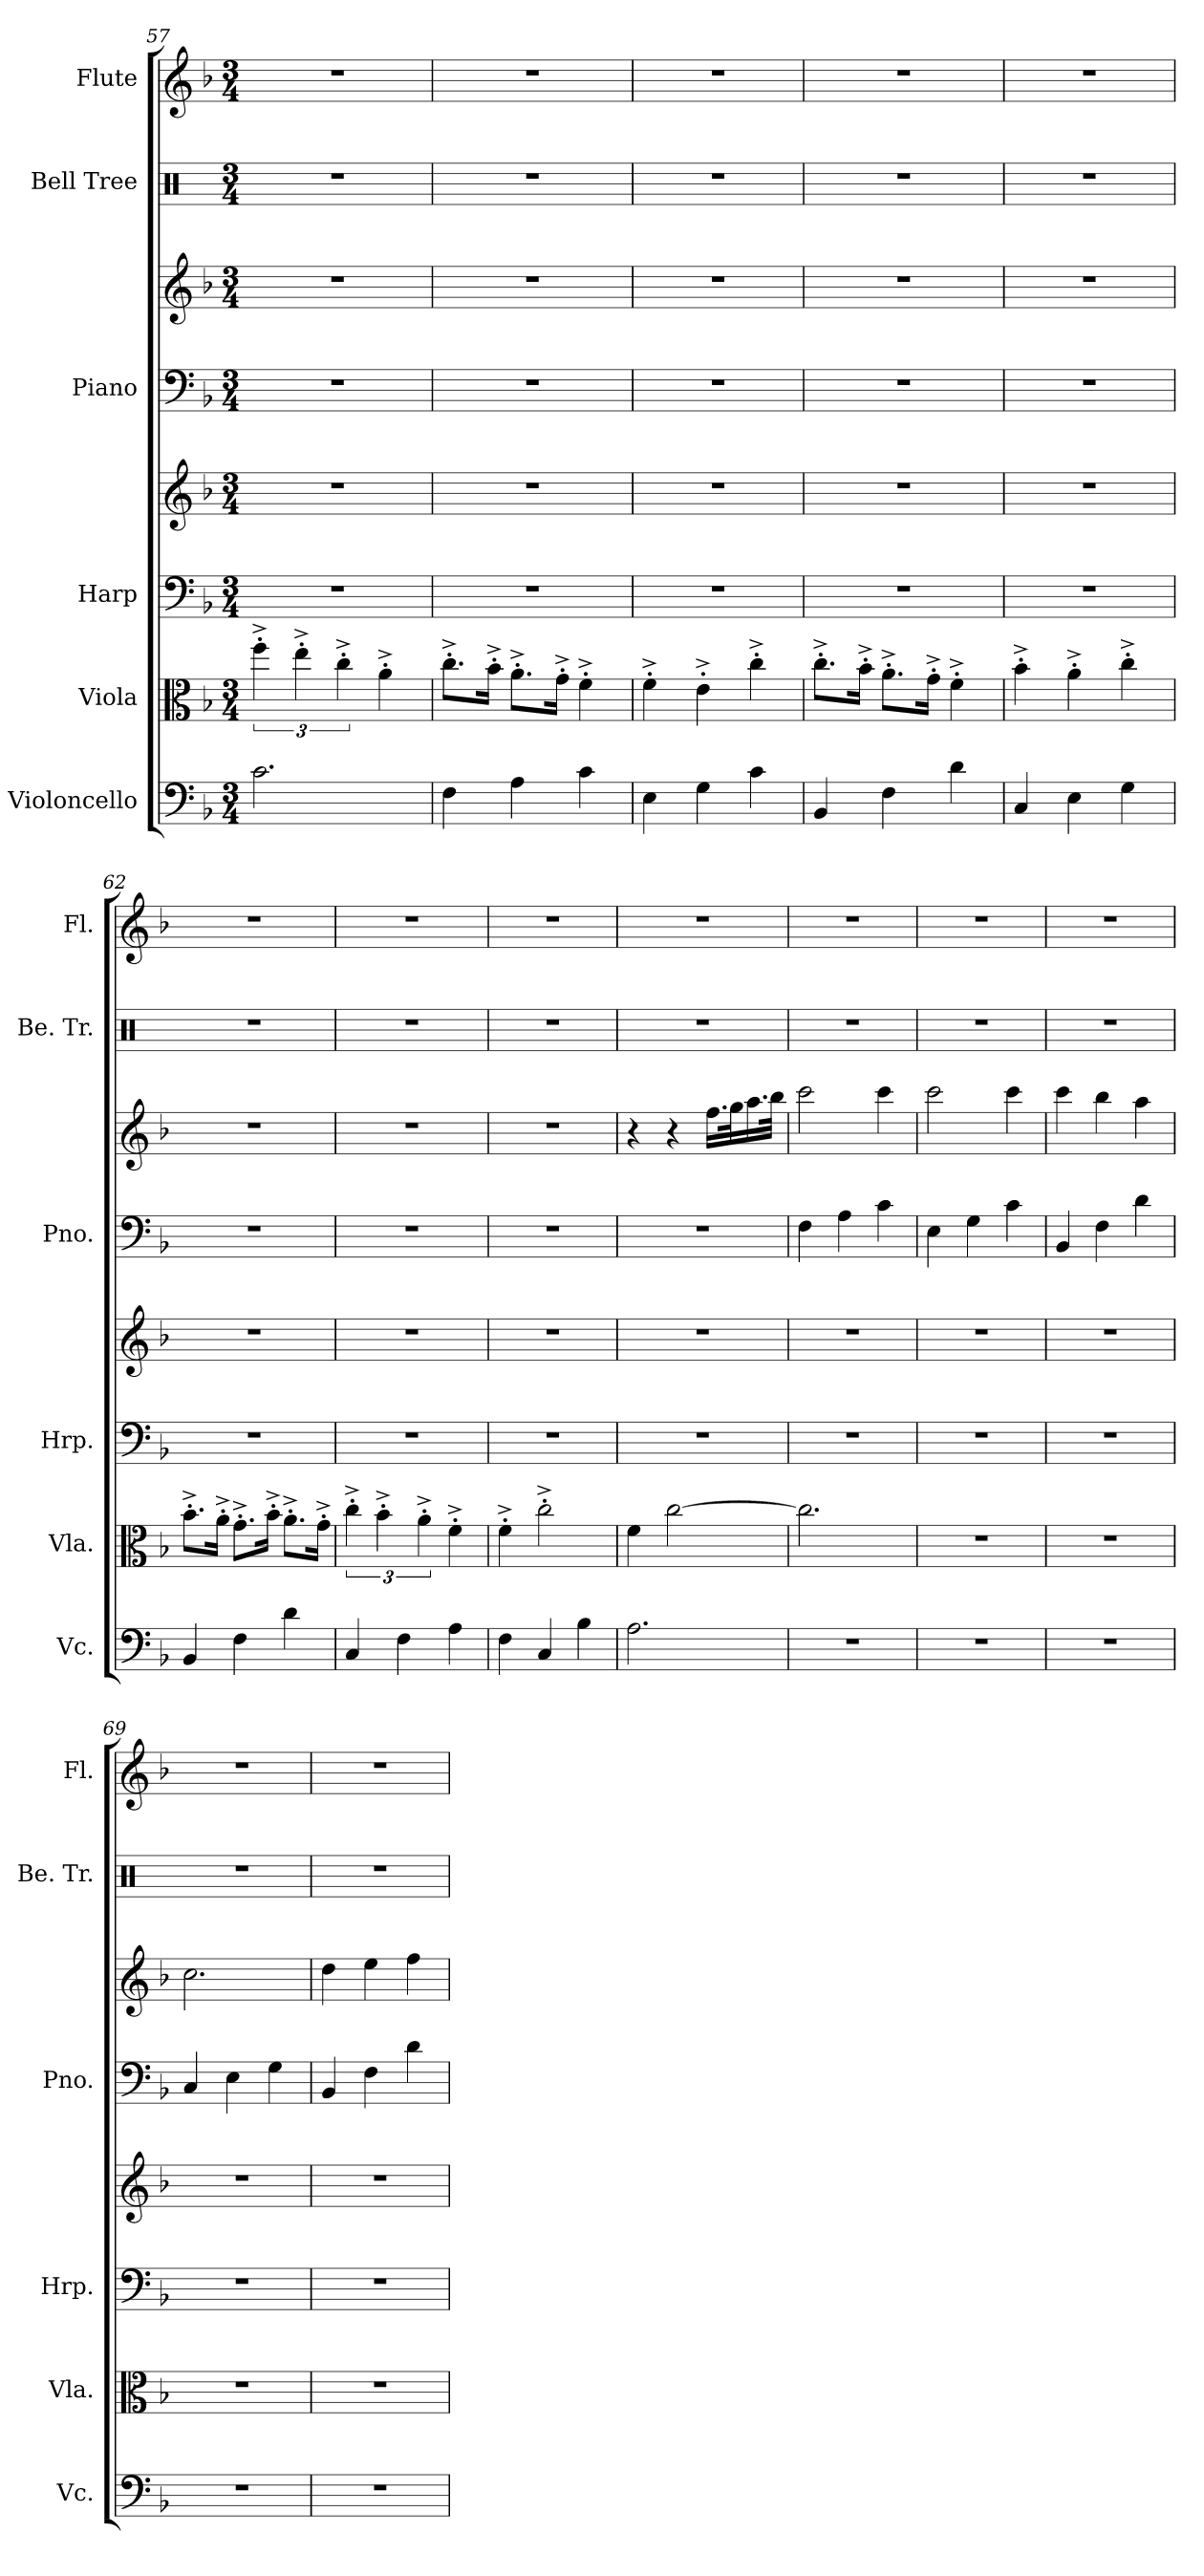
**kern	**kern	**kern	**kern	**kern	**kern	**kern	**kern
*part6	*part5	*part4	*part4	*part3	*part3	*part2	*part1
*staff8	*staff7	*staff6	*staff5	*staff4	*staff3	*staff2	*staff1
*I"Violoncello	*I"Viola	*I"Harp	*	*I"Piano	*	*I"Bell Tree	*I"Flute
*I'Vc.	*I'Vla.	*I'Hrp.	*	*I'Pno.	*	*I'Be. Tr.	*I'Fl.
*clefF4	*clefC3	*clefF4	*clefG2	*clefF4	*clefG2	*clefX	*clefG2
*k[b-]	*k[b-]	*k[b-]	*k[b-]	*k[b-]	*k[b-]	*k[]	*k[b-]
*M3/4	*M3/4	*M3/4	*M3/4	*M3/4	*M3/4	*M3/4	*M3/4
=57	=57	=57	=57	=57	=57	=57	=57
2.c\	6ff'^\	2.r	2.r	2.r	2.r	2.r	2.r
.	6ee'^\	.	.	.	.	.	.
.	6cc'^\	.	.	.	.	.	.
.	4a'^\	.	.	.	.	.	.
=58	=58	=58	=58	=58	=58	=58	=58
4F\	8.cc'^\L	2.r	2.r	2.r	2.r	2.r	2.r
.	16b-'^\Jk	.	.	.	.	.	.
4A\	8.a'^\L	.	.	.	.	.	.
.	16g'^\Jk	.	.	.	.	.	.
4c\	4f'^\	.	.	.	.	.	.
=59	=59	=59	=59	=59	=59	=59	=59
4E\	4f'^\	2.r	2.r	2.r	2.r	2.r	2.r
4G\	4e'^\	.	.	.	.	.	.
4c\	4cc'^\	.	.	.	.	.	.
=60	=60	=60	=60	=60	=60	=60	=60
4BB-/	8.cc'^\L	2.r	2.r	2.r	2.r	2.r	2.r
.	16b-'^\Jk	.	.	.	.	.	.
4F\	8.a'^\L	.	.	.	.	.	.
.	16g'^\Jk	.	.	.	.	.	.
4d\	4f'^\	.	.	.	.	.	.
=61	=61	=61	=61	=61	=61	=61	=61
4C/	4b-'^\	2.r	2.r	2.r	2.r	2.r	2.r
4E\	4a'^\	.	.	.	.	.	.
4G\	4cc'^\	.	.	.	.	.	.
!!LO:LB:g=z
=62	=62	=62	=62	=62	=62	=62	=62
4BB-/	8.b-'^\L	2.r	2.r	2.r	2.r	2.r	2.r
.	16a'^\Jk	.	.	.	.	.	.
4F\	8.g'^\L	.	.	.	.	.	.
.	16b-'^\Jk	.	.	.	.	.	.
4d\	8.a'^\L	.	.	.	.	.	.
.	16g'^\Jk	.	.	.	.	.	.
=63	=63	=63	=63	=63	=63	=63	=63
4C/	6cc'^\	2.r	2.r	2.r	2.r	2.r	2.r
.	6b-'^\	.	.	.	.	.	.
4F\	.	.	.	.	.	.	.
.	6a'^\	.	.	.	.	.	.
4A\	4f'^\	.	.	.	.	.	.
=64	=64	=64	=64	=64	=64	=64	=64
4F\	4f'^\	2.r	2.r	2.r	2.r	2.r	2.r
4C/	2cc'^\	.	.	.	.	.	.
4B-\	.	.	.	.	.	.	.
=65	=65	=65	=65	=65	=65	=65	=65
2.A\	4f\	2.r	2.r	2.r	4r	2.r	2.r
.	[2cc\	.	.	.	4r	.	.
.	.	.	.	.	16.ff\LL	.	.
.	.	.	.	.	32gg\K	.	.
.	.	.	.	.	16.aa\	.	.
.	.	.	.	.	32bb-\JJk	.	.
=66	=66	=66	=66	=66	=66	=66	=66
2.r	2.cc\]	2.r	2.r	4F\	2ccc\	2.r	2.r
.	.	.	.	4A\	.	.	.
.	.	.	.	4c\	4ccc\	.	.
=67	=67	=67	=67	=67	=67	=67	=67
2.r	2.r	2.r	2.r	4E\	2ccc\	2.r	2.r
.	.	.	.	4G\	.	.	.
.	.	.	.	4c\	4ccc\	.	.
!!LO:PB:g=z
=68	=68	=68	=68	=68	=68	=68	=68
2.r	2.r	2.r	2.r	4BB-/	4ccc\	2.r	2.r
.	.	.	.	4F\	4bb-\	.	.
.	.	.	.	4d\	4aa\	.	.
=69	=69	=69	=69	=69	=69	=69	=69
2.r	2.r	2.r	2.r	4C/	2.cc\	2.r	2.r
.	.	.	.	4E\	.	.	.
.	.	.	.	4G\	.	.	.
=70	=70	=70	=70	=70	=70	=70	=70
2.r	2.r	2.r	2.r	4BB-/	4dd\	2.r	2.r
.	.	.	.	4F\	4ee\	.	.
.	.	.	.	4d\	4ff\	.	.
=	=	=	=	=	=	=	=
*-	*-	*-	*-	*-	*-	*-	*-
